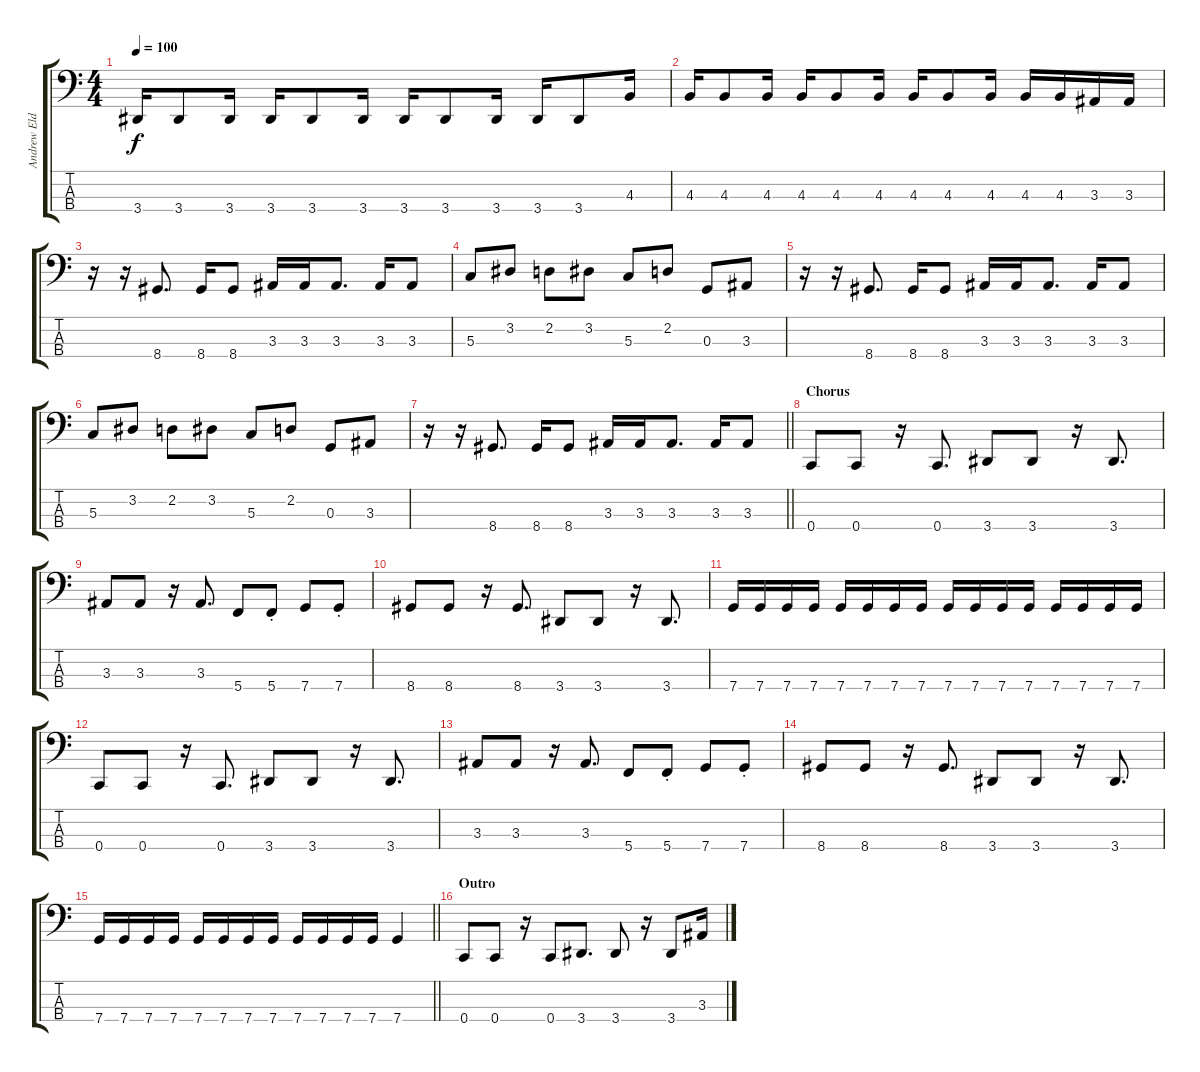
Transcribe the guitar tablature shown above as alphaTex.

\track ("Andrew Elderbaum" "Andrew Eld") {instrument electricbasspick}
\staff {score tabs}
\tuning (F2 C2 G1 C1) {hide}
\ts (4 4)
\tempo 100
\clef f4
\ks c
3.4.16{dy f} 3.4.8 3.4.16 3.4.16 3.4.8 3.4.16 3.4.16 3.4.8 3.4.16 3.4.16 3.4.8 4.3.16 |
4.3.16 4.3.8 4.3.16 4.3.16 4.3.8 4.3.16 4.3.16 4.3.8 4.3.16 4.3.16 4.3.16 3.3.16 3.3.16 |
r.16 r.16 8.4.8{d} 8.4.16 8.4.8 3.3.16 3.3.16 3.3.8{d} 3.3.16 3.3.8 |
5.3.8 3.2.8 2.2.8 3.2.8 5.3.8 2.2.8 0.3.8 3.3.8 |
r.16 r.16 8.4.8{d} 8.4.16 8.4.8 3.3.16 3.3.16 3.3.8{d} 3.3.16 3.3.8 |
5.3.8 3.2.8 2.2.8 3.2.8 5.3.8 2.2.8 0.3.8 3.3.8 |
\barLineRight lightlight
r.16 r.16 8.4.8{d} 8.4.16 8.4.8 3.3.16 3.3.16 3.3.8{d} 3.3.16 3.3.8 |
\section ("" "Chorus")
0.4.8 0.4.8 r.16 0.4.8{d} 3.4.8 3.4.8 r.16 3.4.8{d} |
3.3.8 3.3.8 r.16 3.3.8{d} 5.4.8 5.4{st}.8 7.4.8 7.4{st}.8 |
8.4.8 8.4.8 r.16 8.4.8{d} 3.4.8 3.4.8 r.16 3.4.8{d} |
7.4.16 7.4.16 7.4.16 7.4.16 7.4.16 7.4.16 7.4.16 7.4.16 7.4.16 7.4.16 7.4.16 7.4.16 7.4.16 7.4.16 7.4.16 7.4.16 |
0.4.8 0.4.8 r.16 0.4.8{d} 3.4.8 3.4.8 r.16 3.4.8{d} |
3.3.8 3.3.8 r.16 3.3.8{d} 5.4.8 5.4{st}.8 7.4.8 7.4{st}.8 |
8.4.8 8.4.8 r.16 8.4.8{d} 3.4.8 3.4.8 r.16 3.4.8{d} |
\barLineRight lightlight
7.4.16 7.4.16 7.4.16 7.4.16 7.4.16 7.4.16 7.4.16 7.4.16 7.4.16 7.4.16 7.4.16 7.4.16 7.4.4 |
\section ("" "Outro")
0.4.8 0.4.8 r.16 0.4.8 3.4.8{d} 3.4.8 r.16 3.4.8 3.3.16
